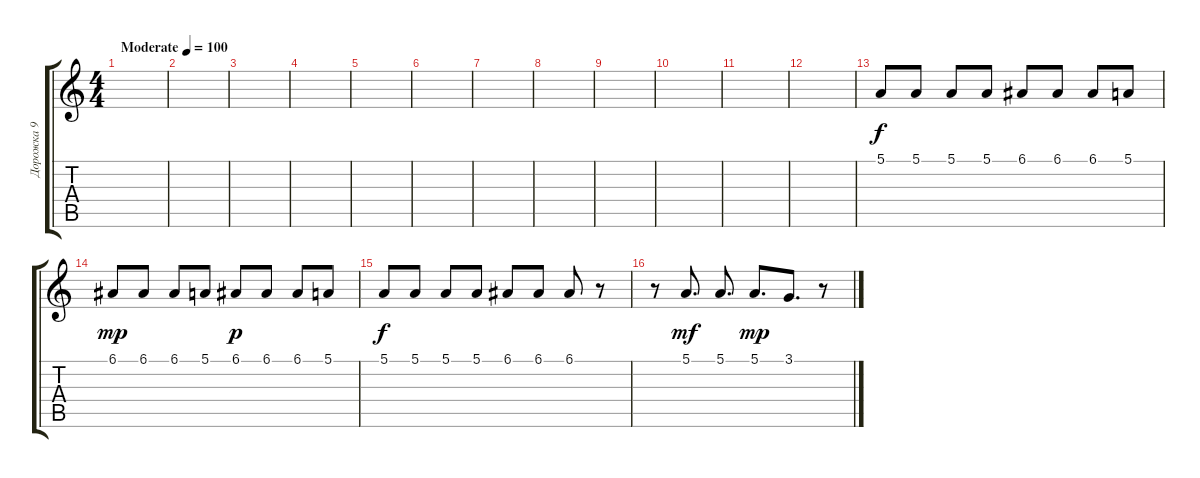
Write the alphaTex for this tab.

\track ("Дорожка 9" "Дорожка 9") {instrument lead6voice}
\staff {score tabs}
\tuning (E4 B3 G3 D3 A2 E2) {hide}
\ts (4 4)
\tempo (100 "Moderate")
\clef g2
\ks c
|
|
|
|
|
|
|
|
|
|
|
|
5.1.8 5.1.8 5.1.8 5.1.8 6.1.8 6.1.8 6.1.8 5.1.8 |
6.1.8{dy mp} 6.1.8 6.1.8 5.1.8 6.1.8{dy p} 6.1.8 6.1.8 5.1.8 |
5.1.8{dy f} 5.1.8 5.1.8 5.1.8 6.1.8 6.1.8 6.1.8 r.8 |
r.8 5.1.8{d dy mf} 5.1.8{d} 5.1.8{d dy mp} 3.1.8{d} r.8
